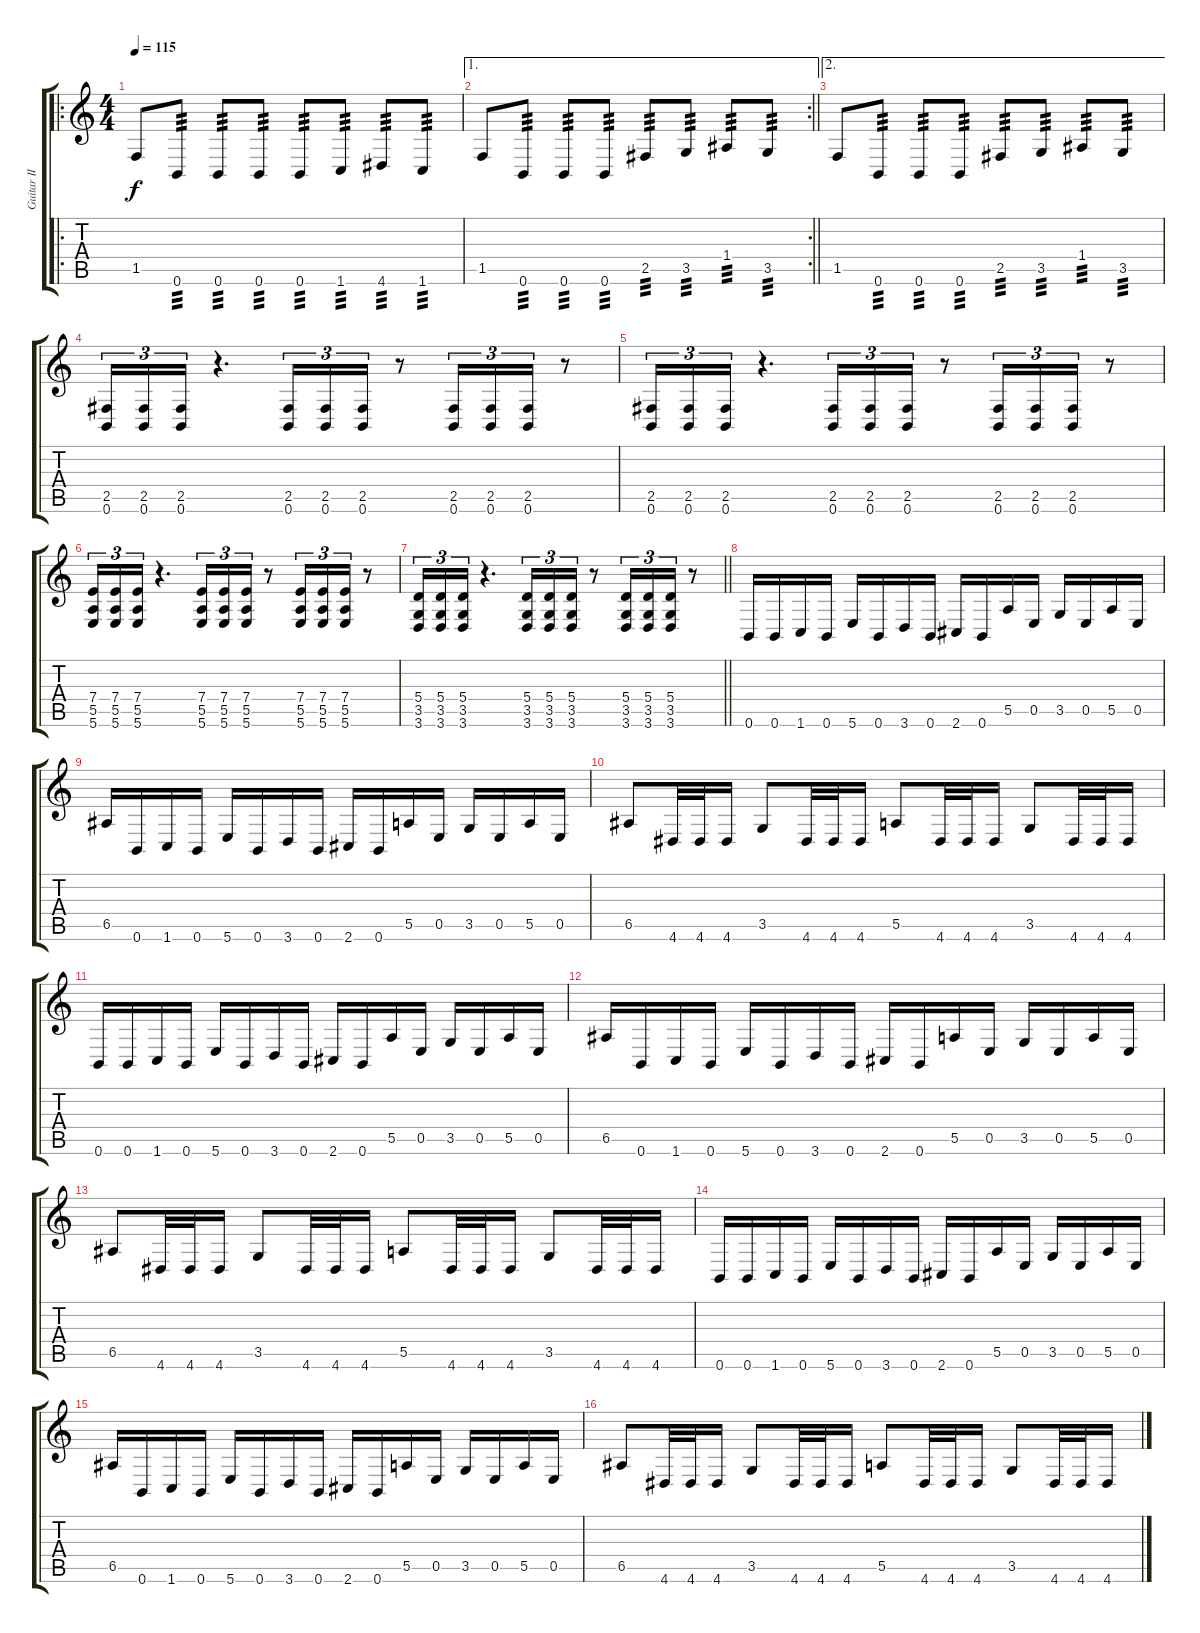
\track ("Guitar II" "Guitar II") {instrument distortionguitar}
\staff {score tabs}
\tuning (B3 Gb3 D3 A2 E2 B1) {hide}
\ro
\ts (4 4)
\tempo 115
\clef g2
\ks c
1.5.8{dy f instrument distortionguitar} 0.6.8{tp 3} 0.6.8{tp 3} 0.6.8{tp 3} 0.6.8{tp 3} 1.6.8{tp 3} 4.6.8{tp 3} 1.6.8{tp 3} |
\ae 1
\rc 2
\barLineRight lightlight
1.5.8 0.6.8{tp 3} 0.6.8{tp 3} 0.6.8{tp 3} 2.5.8{tp 3} 3.5.8{tp 3} 1.4.8{tp 3} 3.5.8{tp 3} |
\ae 2
1.5.8 0.6.8{tp 3} 0.6.8{tp 3} 0.6.8{tp 3} 2.5.8{tp 3} 3.5.8{tp 3} 1.4.8{tp 3} 3.5.8{tp 3} |
(2.5 0.6).16{tu (3 2)} (2.5 0.6).16{tu (3 2)} (2.5 0.6).16{tu (3 2)} r.4{d} (2.5 0.6).16{tu (3 2)} (2.5 0.6).16{tu (3 2)} (2.5 0.6).16{tu (3 2)} r.8 (2.5 0.6).16{tu (3 2)} (2.5 0.6).16{tu (3 2)} (2.5 0.6).16{tu (3 2)} r.8 |
(2.5 0.6).16{tu (3 2)} (2.5 0.6).16{tu (3 2)} (2.5 0.6).16{tu (3 2)} r.4{d} (2.5 0.6).16{tu (3 2)} (2.5 0.6).16{tu (3 2)} (2.5 0.6).16{tu (3 2)} r.8 (2.5 0.6).16{tu (3 2)} (2.5 0.6).16{tu (3 2)} (2.5 0.6).16{tu (3 2)} r.8 |
(7.4 5.5 5.6).16{tu (3 2)} (7.4 5.5 5.6).16{tu (3 2)} (7.4 5.5 5.6).16{tu (3 2)} r.4{d} (7.4 5.5 5.6).16{tu (3 2)} (7.4 5.5 5.6).16{tu (3 2)} (7.4 5.5 5.6).16{tu (3 2)} r.8 (7.4 5.5 5.6).16{tu (3 2)} (7.4 5.5 5.6).16{tu (3 2)} (7.4 5.5 5.6).16{tu (3 2)} r.8 |
\barLineRight lightlight
(5.4 3.5 3.6).16{tu (3 2)} (5.4 3.5 3.6).16{tu (3 2)} (5.4 3.5 3.6).16{tu (3 2)} r.4{d} (5.4 3.5 3.6).16{tu (3 2)} (5.4 3.5 3.6).16{tu (3 2)} (5.4 3.5 3.6).16{tu (3 2)} r.8 (5.4 3.5 3.6).16{tu (3 2)} (5.4 3.5 3.6).16{tu (3 2)} (5.4 3.5 3.6).16{tu (3 2)} r.8 |
0.6.16 0.6.16 1.6.16 0.6.16 5.6.16 0.6.16 3.6.16 0.6.16 2.6.16 0.6.16 5.5.16 0.5.16 3.5.16 0.5.16 5.5.16 0.5.16 |
6.5.16 0.6.16 1.6.16 0.6.16 5.6.16 0.6.16 3.6.16 0.6.16 2.6.16 0.6.16 5.5.16 0.5.16 3.5.16 0.5.16 5.5.16 0.5.16 |
6.5.8 4.6.32 4.6.32 4.6.16 3.5.8 4.6.32 4.6.32 4.6.16 5.5.8 4.6.32 4.6.32 4.6.16 3.5.8 4.6.32 4.6.32 4.6.16 |
0.6.16 0.6.16 1.6.16 0.6.16 5.6.16 0.6.16 3.6.16 0.6.16 2.6.16 0.6.16 5.5.16 0.5.16 3.5.16 0.5.16 5.5.16 0.5.16 |
6.5.16 0.6.16 1.6.16 0.6.16 5.6.16 0.6.16 3.6.16 0.6.16 2.6.16 0.6.16 5.5.16 0.5.16 3.5.16 0.5.16 5.5.16 0.5.16 |
6.5.8 4.6.32 4.6.32 4.6.16 3.5.8 4.6.32 4.6.32 4.6.16 5.5.8 4.6.32 4.6.32 4.6.16 3.5.8 4.6.32 4.6.32 4.6.16 |
0.6.16 0.6.16 1.6.16 0.6.16 5.6.16 0.6.16 3.6.16 0.6.16 2.6.16 0.6.16 5.5.16 0.5.16 3.5.16 0.5.16 5.5.16 0.5.16 |
6.5.16 0.6.16 1.6.16 0.6.16 5.6.16 0.6.16 3.6.16 0.6.16 2.6.16 0.6.16 5.5.16 0.5.16 3.5.16 0.5.16 5.5.16 0.5.16 |
6.5.8 4.6.32 4.6.32 4.6.16 3.5.8 4.6.32 4.6.32 4.6.16 5.5.8 4.6.32 4.6.32 4.6.16 3.5.8 4.6.32 4.6.32 4.6.16
